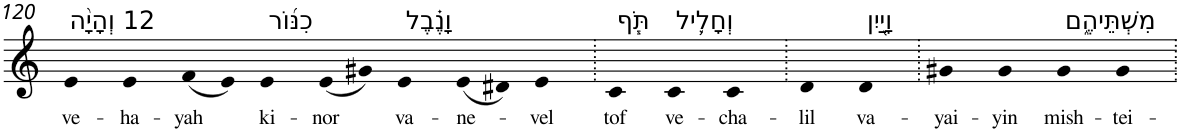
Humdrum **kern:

**kern	**text
*part1	*part1
*staff1	*staff1
*I"Piano	*
*I'Pno	*
!!LO:PB:g=z
*clefG2	*
*k[]	*
=120	=120
!LO:TX:a:t=12 וְהָיָ֨ה	!
!	!LO:LY:b
4e	ve-
!	!LO:LY:b
4e	-ha-
!	!LO:LY:b
(8f	-yah
8e)	.
!LO:TX:a:t=כִנּ֜וֹר	!
!	!LO:LY:b
4e	ki-
!	!LO:LY:b
(8e	-nor
8g#X)	.
!LO:TX:a:t=וָנֶ֗בֶל	!
!	!LO:LY:b
4e	va-
!	!LO:LY:b
(8e	-ne-
8d#X)	.
!	!LO:LY:b
4e	-vel
=121.	=121.
!LO:TX:a:t=תֹּ֧ף	!
!	!LO:LY:b
4c	tof
!LO:TX:a:t=וְחָלִ֛יל	!
!	!LO:LY:b
4c	ve-
!	!LO:LY:b
4c	-cha-
=122.	=122.
!	!LO:LY:b
4d	-lil
!LO:TX:a:t=וָיַ֖יִן	!
!	!LO:LY:b
4d	va-
=123.	=123.
!	!LO:LY:b
4g#X	-yai-
!	!LO:LY:b
4g#	-yin
!LO:TX:a:t=מִשְׁתֵּיהֶ֑ם	!
!	!LO:LY:b
4g#	mish-
!	!LO:LY:b
4g#	-tei-
=.	=.
*-	*-
